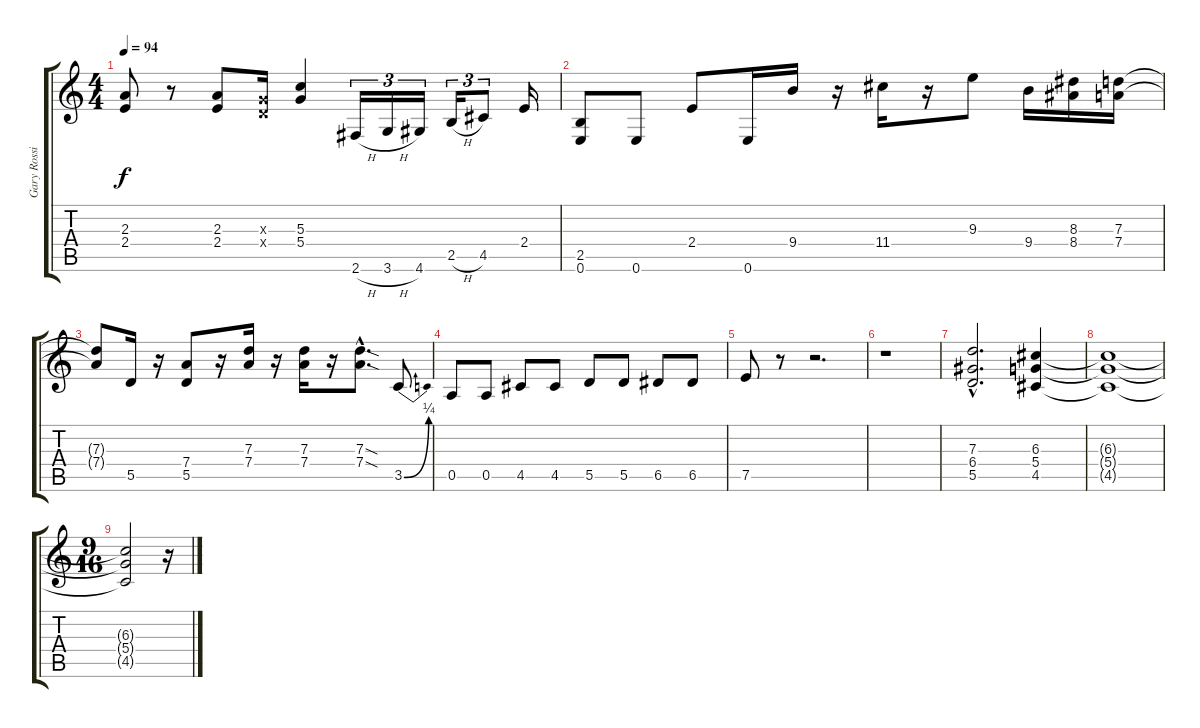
\track ("Gary Rossington (guitar)" "Gary Rossi") {instrument distortionguitar}
\staff {score tabs}
\tuning (E4 B3 G3 D3 A2 E2) {hide}
\ts (4 4)
\tempo 94
\clef g2
\ks c
(2.3{t} 2.4{t}).8{dy f} r.8 (2.3 2.4).8 (0.3{x} 0.4{x}).16 (5.3 5.4).4 2.6{h}.16{tu (3 2)} 3.6{h}.16{tu (3 2)} 4.6.16{tu (3 2)} 2.5{h}.16{tu (3 2)} 4.5.8{tu (3 2)} 2.4.16 |
(2.5 0.6).8 0.6.8 2.4.8 0.6.16 9.4.16 r.16 11.4.16 r.16 9.3.8 9.4.16 (8.3 8.4).16 (7.3 7.4).16 |
(7.3{t} 7.4{t}).8 5.5.16 r.16 (7.4 5.5).8 r.16 (7.3 7.4).16 r.16 (7.3 7.4).16 r.16 (7.3{sod hac} 7.4{sod hac}).8{d} 3.5{be (bend 0 0 60 1)}.8 |
0.5.8 0.5.8 4.5.8 4.5.8 5.5.8 5.5.8 6.5.8 6.5.8 |
7.5.8 r.8 r.2{d} |
r.1 |
(7.3{hac} 6.4{hac} 5.5{hac}).2{d} (6.3 5.4 4.5).4 |
(6.3{t} 5.4{t} 4.5{t}).1 |
\ts (9 16)
(6.3{t} 5.4{t} 4.5{t}).2 r.16
